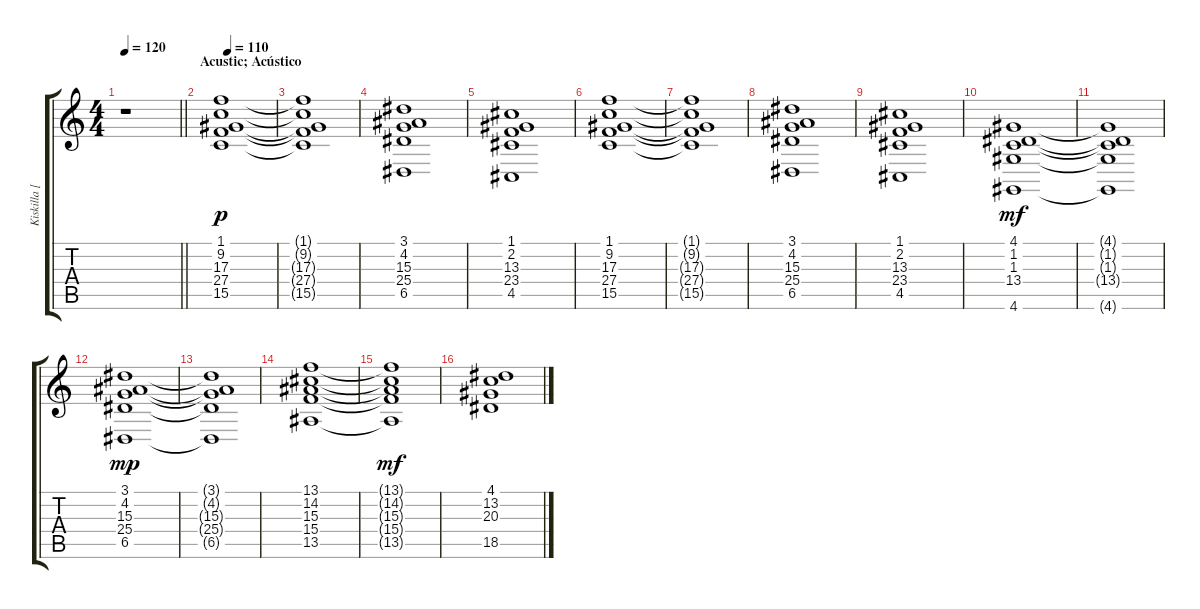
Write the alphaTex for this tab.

\track ("Kiskilla [Teclado]" "Kiskilla [") {instrument churchorgan}
\staff {score tabs}
\tuning (E4 B3 G3 D3 A2 E2) {hide}
\ts (4 4)
\tempo 120
\clef g2
\barLineRight lightlight
\ks c
r.1{dy f} |
\section ("" "Acustic; Acústico")
\tempo 110
(1.1 9.2 17.3 27.4 15.5).1{dy p volume 6 instrument choiraahs} |
(1.1{t} 9.2{t} 17.3{t} 27.4{t} 15.5{t}).1 |
(3.1 4.2 15.3 25.4 6.5).1 |
(1.1 2.2 13.3 23.4 4.5).1 |
(1.1 9.2 17.3 27.4 15.5).1 |
(1.1{t} 9.2{t} 17.3{t} 27.4{t} 15.5{t}).1 |
(3.1 4.2 15.3 25.4 6.5).1 |
(1.1 2.2 13.3 23.4 4.5).1 |
(4.1 1.2 1.3 13.4 4.6).1{dy mf} |
(4.1{t} 1.2{t} 1.3{t} 13.4{t} 4.6{t}).1 |
(3.1 4.2 15.3 25.4 6.5).1{dy mp} |
(3.1{t} 4.2{t} 15.3{t} 25.4{t} 6.5{t}).1 |
(13.1 14.2 15.3 15.4 13.5).1 |
(13.1{t} 14.2{t} 15.3{t} 15.4{t} 13.5{t}).1{dy mf} |
(4.1 13.2 20.3 18.5).1
